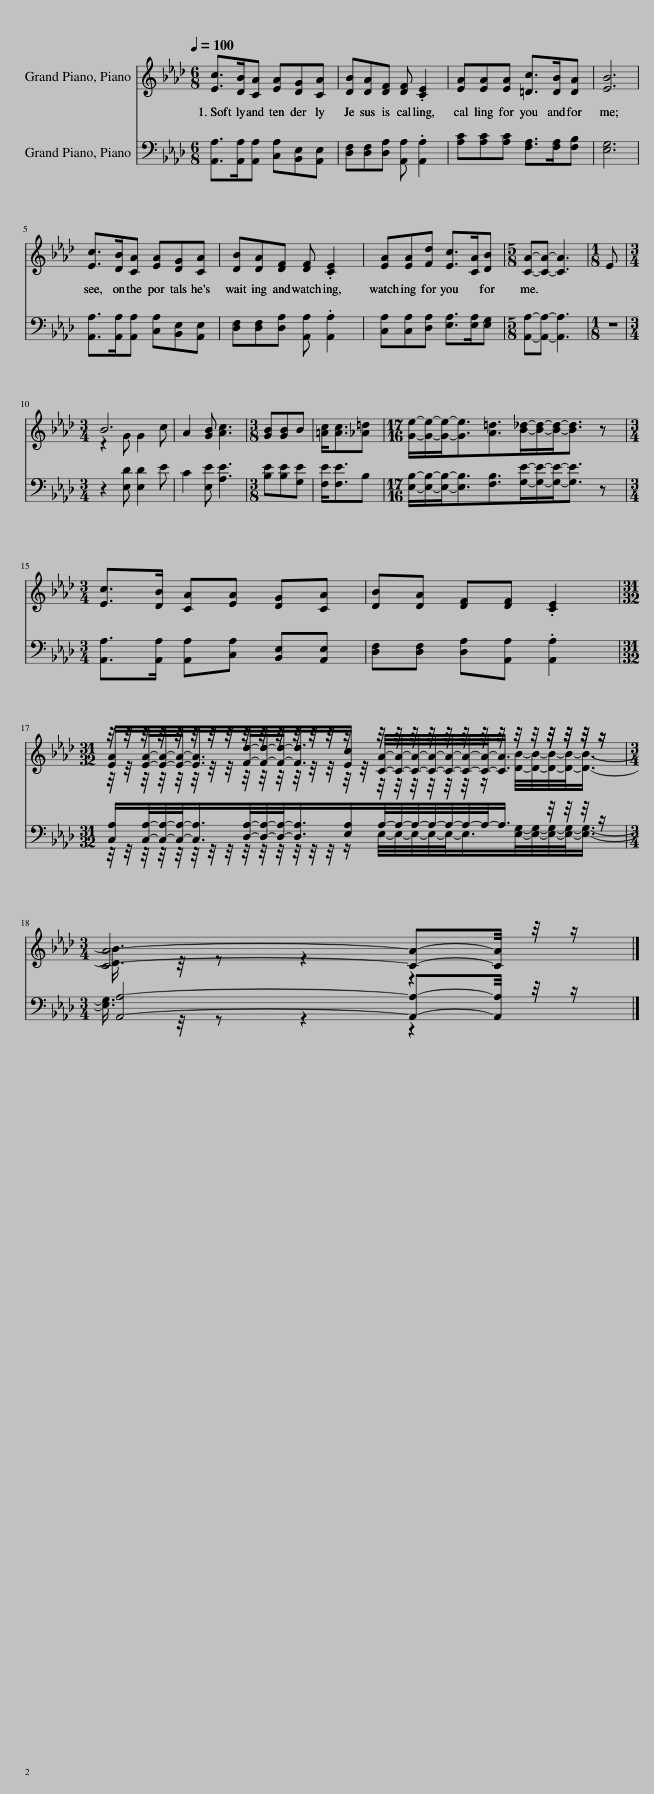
X:1
%%score ( 1 2 3 ) ( 4 5 )
L:1/8
Q:1/4=100
M:6/8
I:linebreak $
K:Ab
V:1 treble
V:2 treble
V:3 treble
V:4 bass
V:5 bass
V:1
 [Ec]>[DB][CA] [EA][DG][CA] | [DB][DA][DF] [DF] .[CE]2 | [EA][EA][EA] [=Dc]>[DB][DA] | [EB]6 |$ [Ec]>[DB][CA] [EA][DG][CA] | %5
 [DB][DA][DF] [DF] .[CE]2 | [EA][EA][Fd] [Ec]>[CA][DB] |[M:5/8] [CA]-[CA]- [CA]3 |[M:1/8] E |$[M:3/4] B6 | %10
 A2 [GB] [Ac]3 |[M:3/8] [GB][GB]B | [=Ac]<[Ac][_A=d] |[M:17/16] [Ge]/-[Ge]/-[Ge]-<[Ge][A=d]>[B_d]-[Bd]/-[Bd]-<[Bd] z |$[M:3/4] [Ec]>[DB] [CA][EA] [DG][CA] | %15
 [DB][DA] [DF][DF] .[CE]2 |$[M:31/32] [EA]/[EA]/4-[EA]/4-[EA]/-<[EA]/[Fd]/4-[Fd]/4-[Fd]/-<[Fd]/[Ec]/ z/4 z/4 z/4 z/4 z/4 z/4 z/4 z/4 z/4 z/4 z/4 z/4 z/4 z/ |$[M:3/4] [CA]4- [CA]-[CA]/4 z/4 z/ |] %18
V:2
 x6 | x6 | x6 | x6 |$ x6 | %5
 x6 | x6 |[M:5/8] x5 |[M:1/8] x |$[M:3/4] z2 G G2 c | %10
 x6 |[M:3/8] x3 | x3 |[M:17/16] x17/2 |$[M:3/4] x6 | %15
 x6 |$[M:31/32] z/4 z/4 z/4 z/4 z/4 z/4 z/4 z/4 z/4 z/4 z/4 z/4 z/4 z/4 z/4 z/4 z/4 z/4 z/4 z/4 z/4 z/4 z/ [DB]/4-[DB]/4-[DB]/4-[DB]/-<[DB]/- |$[M:3/4] [DB]3/4 z/4 z z2 z2 |] %18
V:3
 x6 | x6 | x6 | x6 |$ x6 | %5
 x6 | x6 |[M:5/8] x5 |[M:1/8] x |$[M:3/4] x6 | %10
 x6 |[M:3/8] x3 | x3 |[M:17/16] x17/2 |$[M:3/4] x6 | %15
 x6 |$[M:31/32] z/4 z/4 z/4 z/4 z/4 z/4 z/4 z/4 z/4 z/4 z/4 z/4 z/4 z/4 z/ [CA]/4-[CA]/4-[CA]/4-[CA]/4-[CA]/4-[CA]/4-[CA]/-<[CA]/ z/4 z/4 z/4 z/ |$[M:3/4] x6 |] %18
V:4
 [A,,A,]>[A,,A,][A,,A,] [C,A,][B,,E,][A,,E,] | [D,F,][D,F,][D,A,] [A,,A,] .[A,,A,]2 | [A,C][A,C][A,C] [F,A,]>[F,A,][F,B,] | [E,G,]6 |$ [A,,A,]>[A,,A,][A,,A,] [C,A,][B,,E,][A,,E,] | %5
 [D,F,][D,F,][D,A,] [A,,A,] .[A,,A,]2 | [C,A,][C,A,][D,A,] [E,A,]>[E,A,][E,G,] |[M:5/8] [A,,A,]-[A,,A,]- [A,,A,]3 |[M:1/8] z |$[M:3/4] z2 [E,D] [E,D]2 E | %10
 C2 [E,E] [A,E]3 |[M:3/8] [B,E][B,E][G,E] | [F,E]<[F,E]B, |[M:17/16] [E,B,]/-[E,B,]/-[E,B,]-<[E,B,][F,B,]>[G,E]-[G,E]/-[G,E]-<[G,E] z |$[M:3/4] [A,,A,]>[A,,A,] [A,,A,][C,A,] [B,,E,][A,,E,] | %15
 [D,F,][D,F,] [D,A,][A,,A,] .[A,,A,]2 |$[M:31/32] [C,A,]/[C,A,]/4-[C,A,]/4-[C,A,]/-<[C,A,]/[D,A,]/4-[D,A,]/4-[D,A,]/-<[D,A,]/[E,A,]/A,/4-A,/4-A,/4-A,/4-A,/4-A,/4-A,/-<A,/ z/4 z/4 z/4 z/ |$[M:3/4] [A,,A,]4- [A,,A,]-[A,,A,]/4 z/4 z/ |] %18
V:5
 x6 | x6 | x6 | x6 |$ x6 | %5
 x6 | x6 |[M:5/8] x5 |[M:1/8] x |$[M:3/4] x6 | %10
 x6 |[M:3/8] x3 | x3 |[M:17/16] x17/2 |$[M:3/4] x6 | %15
 x6 |$[M:31/32] z/4 z/4 z/4 z/4 z/4 z/4 z/4 z/4 z/4 z/4 z/4 z/4 z/4 z/4 z/ E,/4-E,/4-E,/4-E,/4-E,/-<E,/[E,G,]/4-[E,G,]/4-[E,G,]/4-[E,G,]/-<[E,G,]/- |$[M:3/4] [E,G,]3/4 z/4 z z2 z2 |] %18
